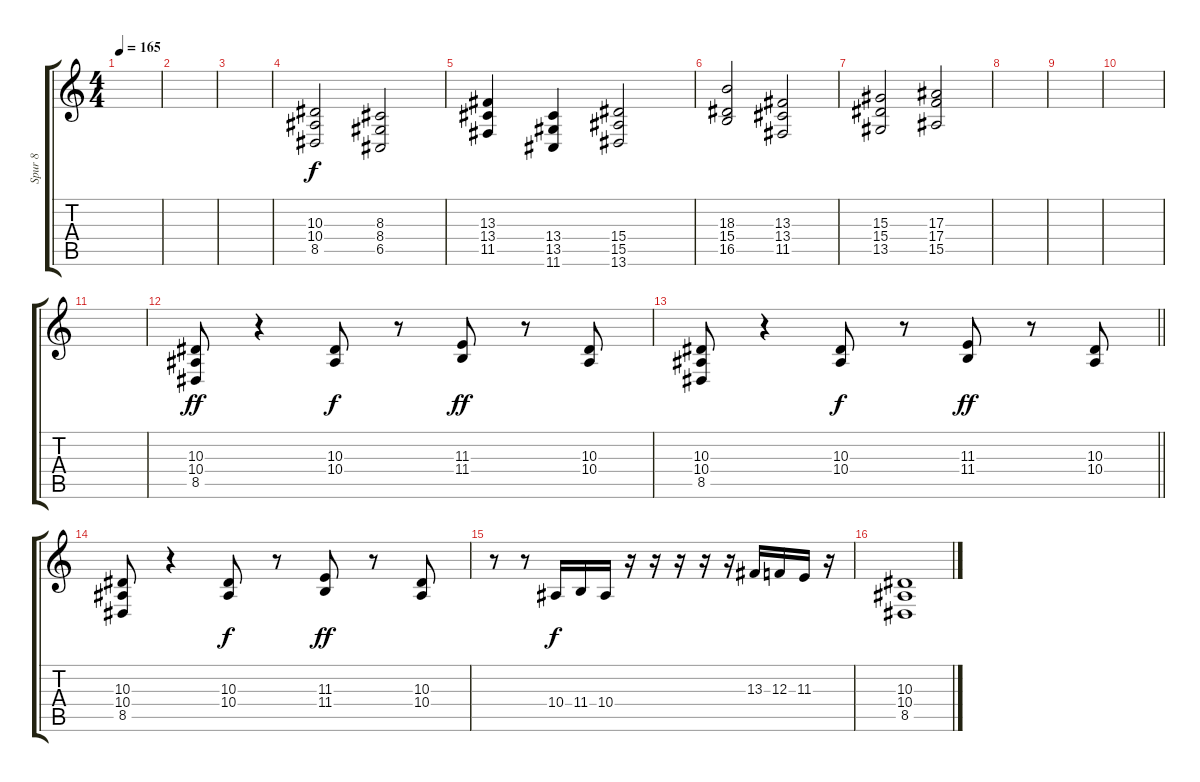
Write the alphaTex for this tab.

\track ("Spur 8" "Spur 8") {instrument stringensemble1}
\staff {score tabs}
\tuning (D4 A3 F3 C3 G2 D2) {hide}
\ts (4 4)
\tempo 165
\clef g2
\ks c
|
|
|
(10.3 10.4 8.5).2 (8.3 8.4 6.5).2 |
(13.3 13.4 11.5).4 (13.4 13.5 11.6).4 (15.4 15.5 13.6).2 |
(18.3 15.4 16.5).2 (13.3 13.4 11.5).2 |
(15.3 15.4 13.5).2 (17.3 17.4 15.5).2 |
|
|
|
|
(10.3 10.4 8.5).8{dy ff} r.4 (10.3 10.4).8{dy f} r.8 (11.3 11.4).8{dy ff} r.8 (10.3 10.4).8 |
\barLineRight lightlight
(10.3 10.4 8.5).8 r.4 (10.3 10.4).8{dy f} r.8 (11.3 11.4).8{dy ff} r.8 (10.3 10.4).8 |
(10.3 10.4 8.5).8 r.4 (10.3 10.4).8{dy f} r.8 (11.3 11.4).8{dy ff} r.8 (10.3 10.4).8 |
r.8 r.8 10.4.16{dy f} 11.4.16 10.4.16 r.16 r.16 r.16 r.16 r.16 13.3.16 12.3.16 11.3.16 r.16 |
(10.3 10.4 8.5).1
